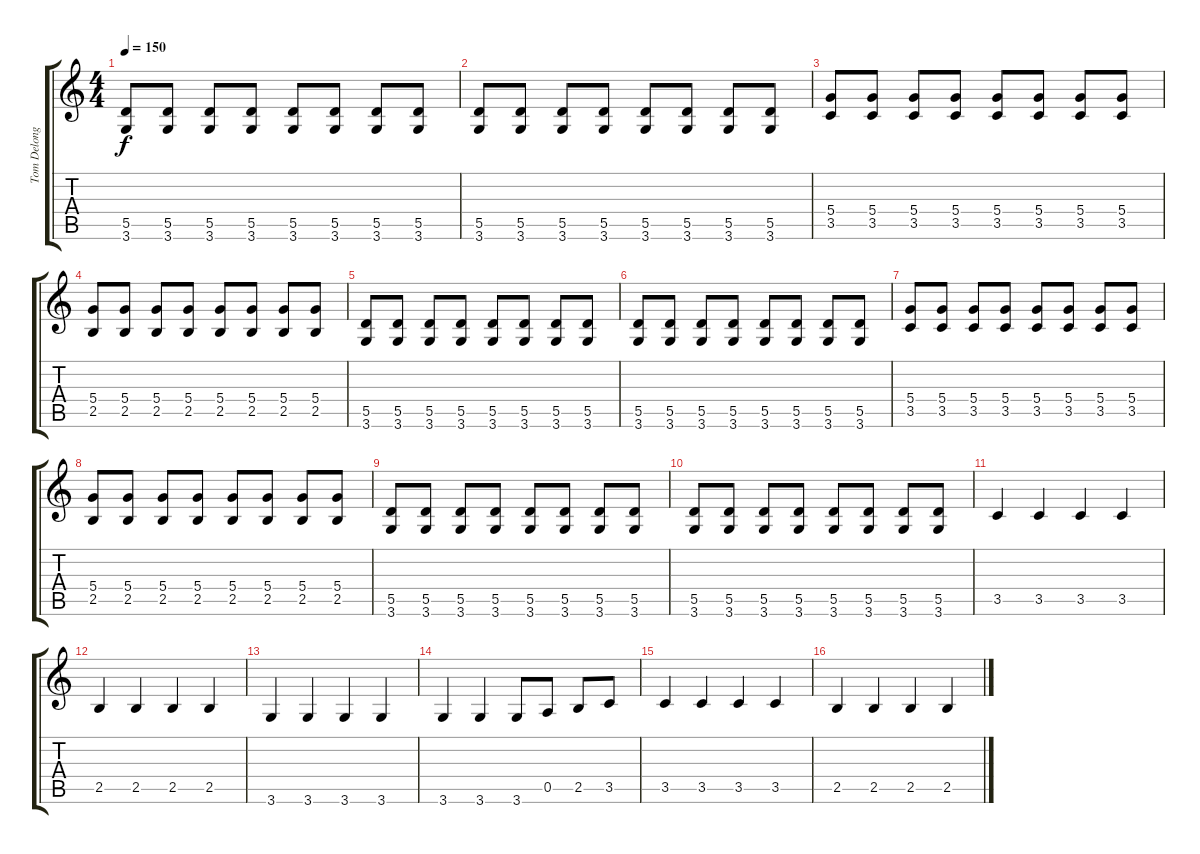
\track ("Tom Delonge - Guitar I" "Tom Delong") {instrument electricguitarclean}
\staff {score tabs}
\tuning (E4 B3 G3 D3 A2 E2) {hide}
\ts (4 4)
\tempo 150
\clef g2
\ks c
(5.5 3.6).8{dy f} (5.5 3.6).8 (5.5 3.6).8 (5.5 3.6).8 (5.5 3.6).8 (5.5 3.6).8 (5.5 3.6).8 (5.5 3.6).8 |
(5.5 3.6).8 (5.5 3.6).8 (5.5 3.6).8 (5.5 3.6).8 (5.5 3.6).8 (5.5 3.6).8 (5.5 3.6).8 (5.5 3.6).8 |
(5.4 3.5).8 (5.4 3.5).8 (5.4 3.5).8 (5.4 3.5).8 (5.4 3.5).8 (5.4 3.5).8 (5.4 3.5).8 (5.4 3.5).8 |
(5.4 2.5).8 (5.4 2.5).8 (5.4 2.5).8 (5.4 2.5).8 (5.4 2.5).8 (5.4 2.5).8 (5.4 2.5).8 (5.4 2.5).8 |
(5.5 3.6).8 (5.5 3.6).8 (5.5 3.6).8 (5.5 3.6).8 (5.5 3.6).8 (5.5 3.6).8 (5.5 3.6).8 (5.5 3.6).8 |
(5.5 3.6).8 (5.5 3.6).8 (5.5 3.6).8 (5.5 3.6).8 (5.5 3.6).8 (5.5 3.6).8 (5.5 3.6).8 (5.5 3.6).8 |
(5.4 3.5).8 (5.4 3.5).8 (5.4 3.5).8 (5.4 3.5).8 (5.4 3.5).8 (5.4 3.5).8 (5.4 3.5).8 (5.4 3.5).8 |
(5.4 2.5).8 (5.4 2.5).8 (5.4 2.5).8 (5.4 2.5).8 (5.4 2.5).8 (5.4 2.5).8 (5.4 2.5).8 (5.4 2.5).8 |
(5.5 3.6).8 (5.5 3.6).8 (5.5 3.6).8 (5.5 3.6).8 (5.5 3.6).8 (5.5 3.6).8 (5.5 3.6).8 (5.5 3.6).8 |
(5.5 3.6).8 (5.5 3.6).8 (5.5 3.6).8 (5.5 3.6).8 (5.5 3.6).8 (5.5 3.6).8 (5.5 3.6).8 (5.5 3.6).8 |
3.5.4{volume 16 instrument violin} 3.5.4 3.5.4 3.5.4 |
2.5.4 2.5.4 2.5.4 2.5.4 |
3.6.4 3.6.4 3.6.4 3.6.4 |
3.6.4 3.6.4 3.6.8 0.5.8 2.5.8 3.5.8 |
3.5.4{volume 16 instrument violin} 3.5.4 3.5.4 3.5.4 |
2.5.4 2.5.4 2.5.4 2.5.4
